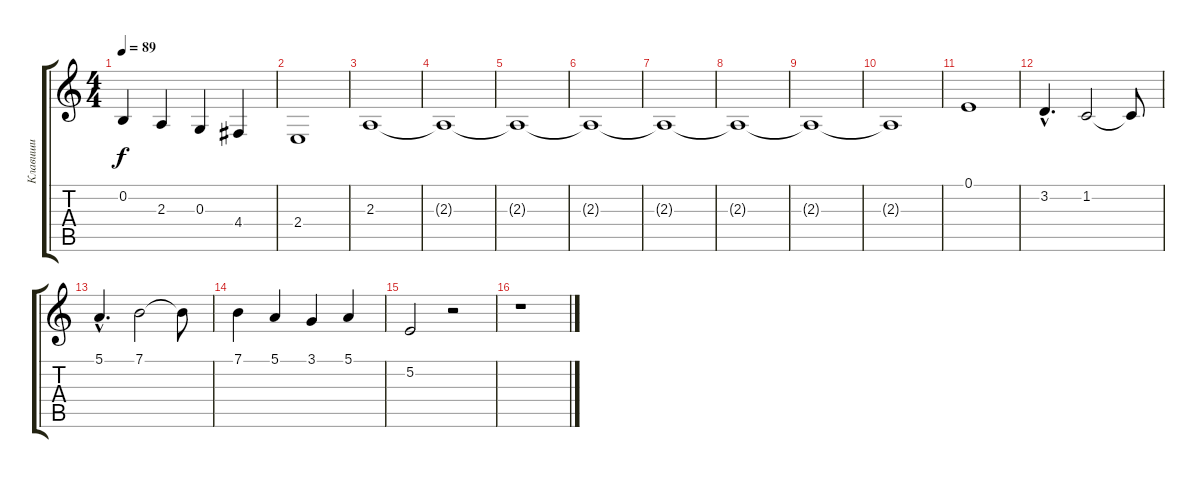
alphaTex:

\track ("Клавиши" "Клавиши") {instrument stringensemble1}
\staff {score tabs}
\tuning (E4 B3 G3 D3 A2 E2) {hide}
\ts (4 4)
\tempo 89
\clef g2
\ks c
0.2.4{dy f} 2.3.4 0.3.4 4.4.4 |
2.4.1 |
2.3.1 |
2.3{t}.1 |
2.3{t}.1 |
2.3{t}.1 |
2.3{t}.1 |
2.3{t}.1 |
2.3{t}.1 |
2.3{t}.1 |
0.1.1{volume 10} |
3.2{hac}.4{d} 1.2.2 1.2{t}.8 |
5.1{hac}.4{d} 7.1.2 7.1{t}.8 |
7.1.4 5.1.4 3.1.4 5.1.4 |
5.2.2 r.2 |
r.1
